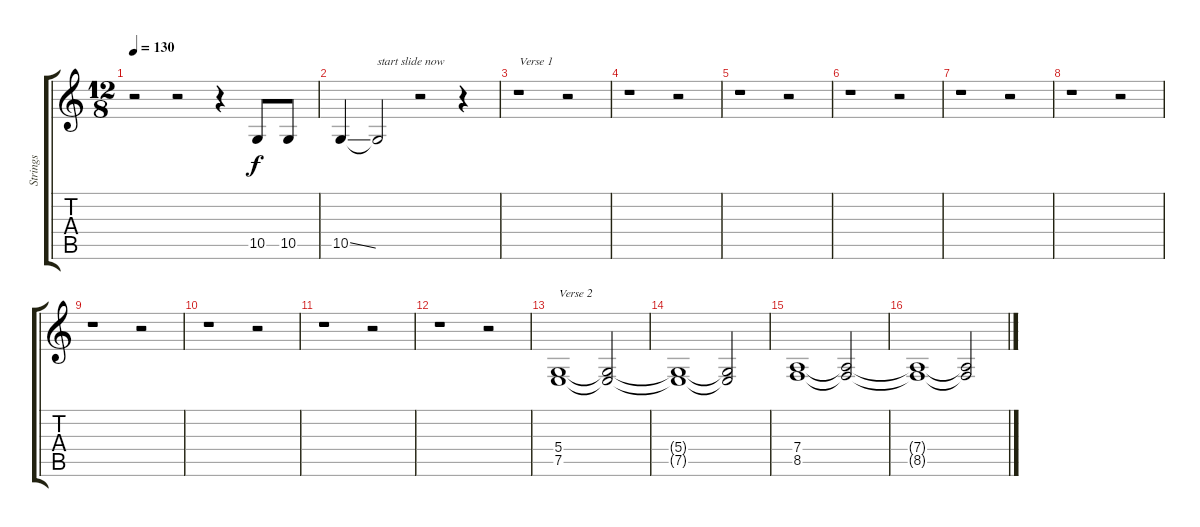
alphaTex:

\track ("Strings" "Strings") {instrument stringensemble1}
\staff {score tabs}
\tuning (E4 B3 G3 D3 A2 E2) {hide}
\ts (12 8)
\tempo 130
\clef g2
\ks c
r.2{dy f instrument stringensemble1} r.2 r.4 10.5.8 10.5.8 |
10.5{ss}.4 10.5{t}.2{txt "start slide now"} r.2 r.4 |
r.1{txt "Verse 1"} r.2 |
r.1 r.2 |
r.1 r.2 |
r.1 r.2 |
r.1 r.2 |
r.1 r.2 |
r.1 r.2 |
r.1 r.2 |
r.1 r.2 |
r.1 r.2 |
(5.4 7.5).1{txt "Verse 2"} (5.4{t} 7.5{t}).2 |
(5.4{t} 7.5{t}).1 (5.4{t} 7.5{t}).2 |
(7.4 8.5).1 (7.4{t} 8.5{t}).2 |
(7.4{t} 8.5{t}).1 (7.4{t} 8.5{t}).2
